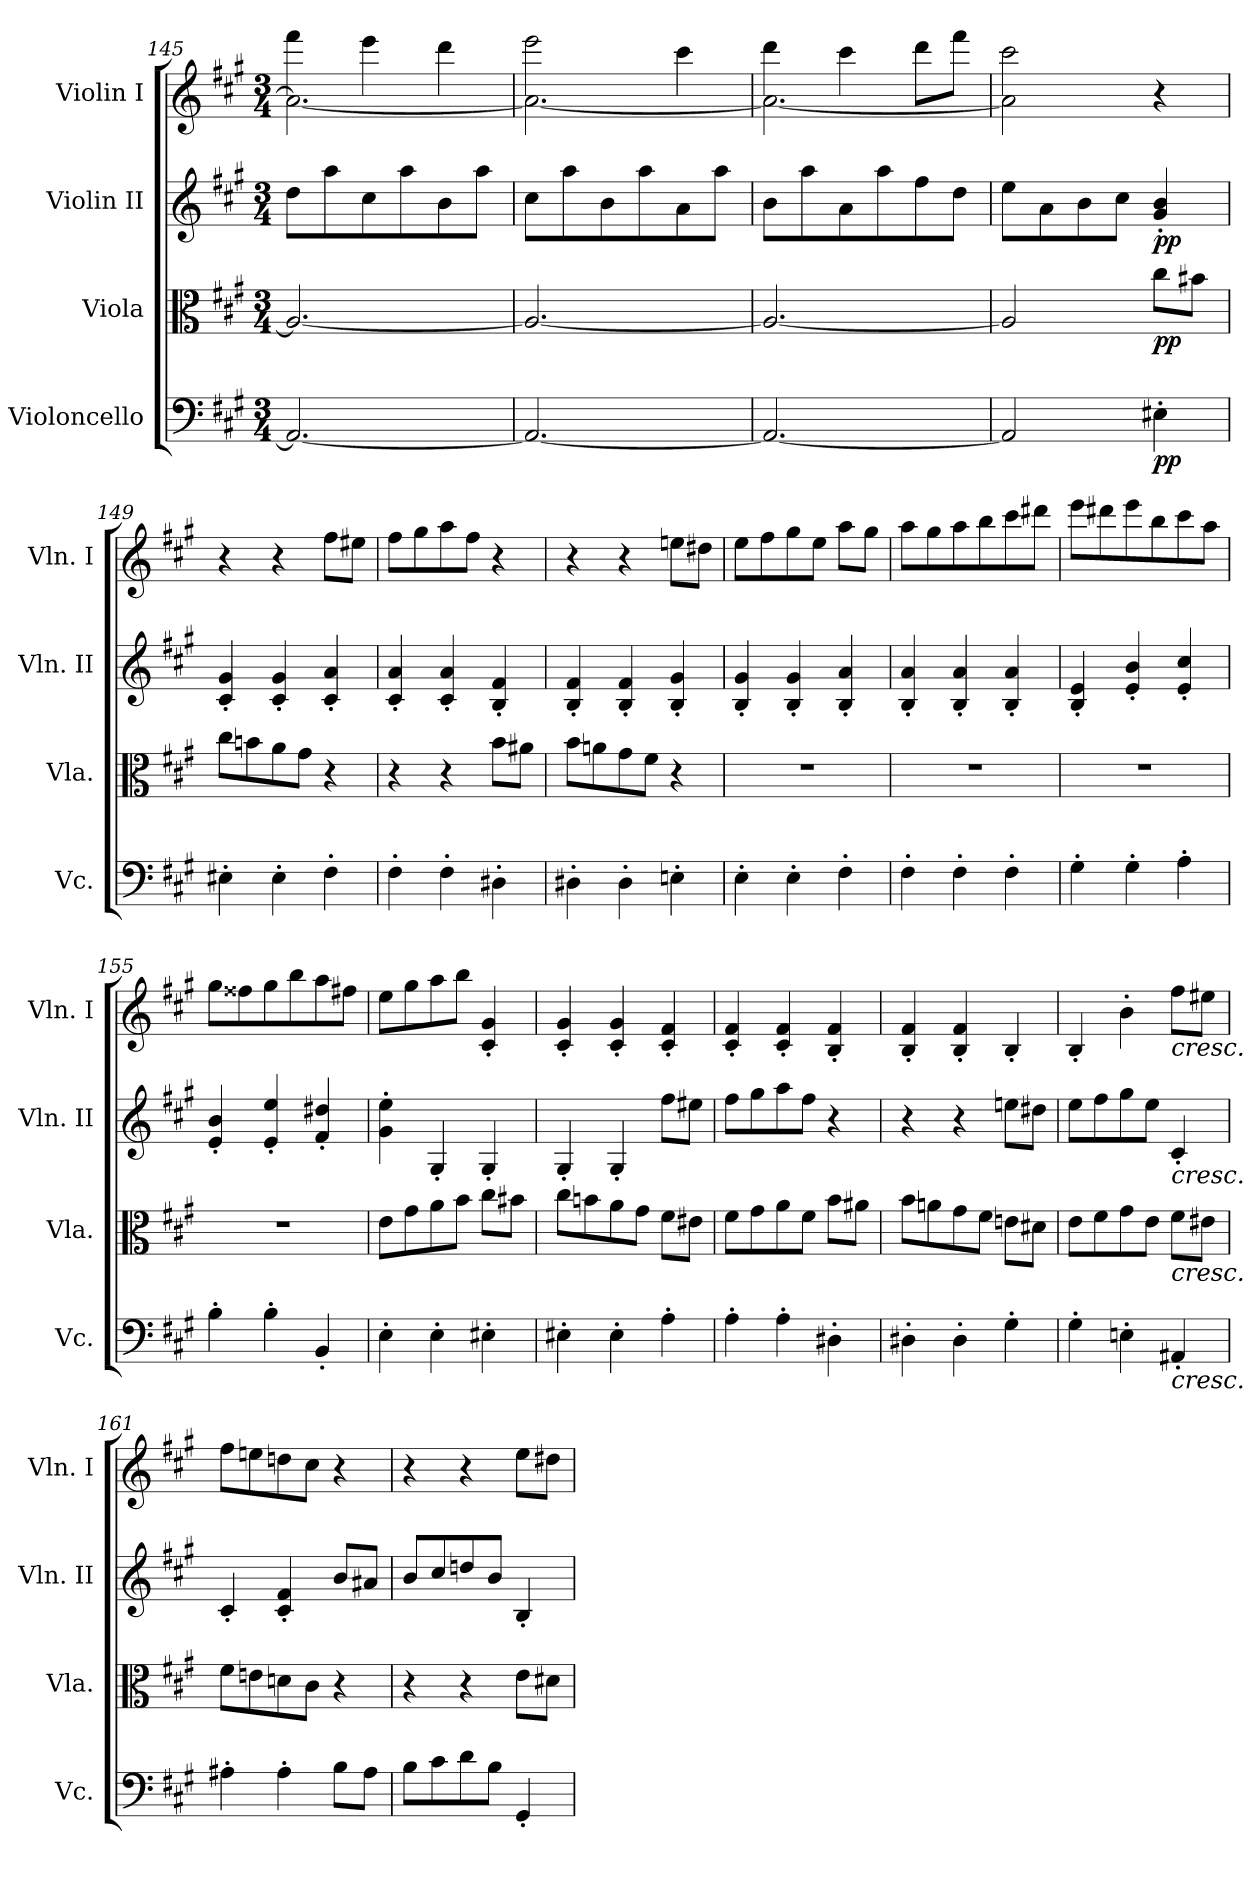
**kern	**dynam	**kern	**dynam	**kern	**dynam	**kern
*part4	*part4	*part3	*part3	*part2	*part2	*part1
*staff4	*staff4	*staff3	*staff3	*staff2	*staff2	*staff1
*I"Violoncello	*	*I"Viola	*	*I"Violin II	*	*I"Violin I
*I'Vc.	*	*I'Vla.	*	*I'Vln. II	*	*I'Vln. I
*clefF4	*	*clefC3	*	*clefG2	*	*clefG2
*k[f#c#g#]	*	*k[f#c#g#]	*	*k[f#c#g#]	*	*k[f#c#g#]
*M3/4	*	*M3/4	*	*M3/4	*	*M3/4
=145	=145	=145	=145	=145	=145	=145
*	*	*	*	*	*	*^
2.AA/_	.	2.A/_	.	8dd\L	.	4fff#\	2.a\_
.	.	.	.	8aa\	.	.	.
.	.	.	.	8cc#\	.	4eee\	.
.	.	.	.	8aa\	.	.	.
.	.	.	.	8b\	.	4ddd\	.
.	.	.	.	8aa\J	.	.	.
=146	=146	=146	=146	=146	=146	=146	=146
2.AA/_	.	2.A/_	.	8cc#\L	.	2eee\	2.a\_
.	.	.	.	8aa\	.	.	.
.	.	.	.	8b\	.	.	.
.	.	.	.	8aa\	.	.	.
.	.	.	.	8a\	.	4ccc#\	.
.	.	.	.	8aa\J	.	.	.
=147	=147	=147	=147	=147	=147	=147	=147
2.AA/_	.	2.A/_	.	8b\L	.	4ddd\	2.a\_
.	.	.	.	8aa\	.	.	.
.	.	.	.	8a\	.	4ccc#\	.
.	.	.	.	8aa\	.	.	.
.	.	.	.	8ff#\	.	8ddd\L	.
.	.	.	.	8dd\J	.	8fff#\J	.
=148	=148	=148	=148	=148	=148	=148	=148
2AA/]	.	2A/]	.	8ee\L	.	2ccc#\	2a\]
.	.	.	.	8a\	.	.	.
.	.	.	.	8b\	.	.	.
.	.	.	.	8cc#\J	.	.	.
!	!LO:DY:b	!	!LO:DY:b	!	!LO:DY:b	!	!
4E#X'\	pp	8cc#\L	pp	4g#/' 4b/'	pp	4r	4ryy
.	.	8b#X\J	.	.	.	.	.
*	*	*	*	*	*	*v	*v
!!LO:PB:g=z
=149	=149	=149	=149	=149	=149	=149
4E#X'\	.	8cc#\L	.	4c#/' 4g#/'	.	4r
.	.	8bn\	.	.	.	.
4E#'\	.	8a\	.	4c#/' 4g#/'	.	4r
.	.	8g#\J	.	.	.	.
4F#'\	.	4r	.	4c#/' 4a/'	.	8ff#\L
.	.	.	.	.	.	8ee#X\J
=150	=150	=150	=150	=150	=150	=150
4F#'\	.	4r	.	4c#/' 4a/'	.	8ff#\L
.	.	.	.	.	.	8gg#\
4F#'\	.	4r	.	4c#/' 4a/'	.	8aa\
.	.	.	.	.	.	8ff#\J
4D#X'\	.	8b\L	.	4B/' 4f#/'	.	4r
.	.	8a#X\J	.	.	.	.
=151	=151	=151	=151	=151	=151	=151
4D#X'\	.	8b\L	.	4B/' 4f#/'	.	4r
.	.	8an\	.	.	.	.
4D#'\	.	8g#\	.	4B/' 4f#/'	.	4r
.	.	8f#\J	.	.	.	.
4En'\	.	4r	.	4B/' 4g#/'	.	8een\L
.	.	.	.	.	.	8dd#X\J
=152	=152	=152	=152	=152	=152	=152
4E'\	.	2.r	.	4B/' 4g#/'	.	8ee\L
.	.	.	.	.	.	8ff#\
4E'\	.	.	.	4B/' 4g#/'	.	8gg#\
.	.	.	.	.	.	8ee\J
4F#'\	.	.	.	4B/' 4a/'	.	8aa\L
.	.	.	.	.	.	8gg#\J
=153	=153	=153	=153	=153	=153	=153
4F#'\	.	2.r	.	4B/' 4a/'	.	8aa\L
.	.	.	.	.	.	8gg#\
4F#'\	.	.	.	4B/' 4a/'	.	8aa\
.	.	.	.	.	.	8bb\
4F#'\	.	.	.	4B/' 4a/'	.	8ccc#\
.	.	.	.	.	.	8ddd#X\J
!!LO:LB:g=z
=154	=154	=154	=154	=154	=154	=154
4G#'\	.	2.r	.	4B/' 4e/'	.	8eee\L
.	.	.	.	.	.	8ddd#X\
4G#'\	.	.	.	4e/' 4b/'	.	8eee\
.	.	.	.	.	.	8bb\
4A'\	.	.	.	4e/' 4cc#/'	.	8ccc#\
.	.	.	.	.	.	8aa\J
=155	=155	=155	=155	=155	=155	=155
4B'\	.	2.r	.	4e/' 4b/'	.	8gg#\L
.	.	.	.	.	.	8ff##X\
4B'\	.	.	.	4e/' 4ee/'	.	8gg#\
.	.	.	.	.	.	8bb\
4BB'/	.	.	.	4f#/' 4dd#X/'	.	8aa\
.	.	.	.	.	.	8ff#X\J
=156	=156	=156	=156	=156	=156	=156
4E'\	.	8e\L	.	4g#\' 4ee\'	.	8ee\L
.	.	8g#\	.	.	.	8gg#\
4E'\	.	8a\	.	4G#'/	.	8aa\
.	.	8b\J	.	.	.	8bb\J
4E#X'\	.	8cc#\L	.	4G#'/	.	4c#/' 4g#/'
.	.	8b#X\J	.	.	.	.
=157	=157	=157	=157	=157	=157	=157
4E#X'\	.	8cc#\L	.	4G#'/	.	4c#/' 4g#/'
.	.	8bn\	.	.	.	.
4E#'\	.	8a\	.	4G#'/	.	4c#/' 4g#/'
.	.	8g#\J	.	.	.	.
4A'\	.	8f#\L	.	8ff#\L	.	4c#/' 4f#/'
.	.	8e#X\J	.	8ee#X\J	.	.
=158	=158	=158	=158	=158	=158	=158
4A'\	.	8f#\L	.	8ff#\L	.	4c#/' 4f#/'
.	.	8g#\	.	8gg#\	.	.
4A'\	.	8a\	.	8aa\	.	4c#/' 4f#/'
.	.	8f#\J	.	8ff#\J	.	.
4D#X'\	.	8b\L	.	4r	.	4B/' 4f#/'
.	.	8a#X\J	.	.	.	.
!!LO:LB:g=z
=159	=159	=159	=159	=159	=159	=159
4D#X'\	.	8b\L	.	4r	.	4B/' 4f#/'
.	.	8an\	.	.	.	.
4D#'\	.	8g#\	.	4r	.	4B/' 4f#/'
.	.	8f#\J	.	.	.	.
4G#'\	.	8en\L	.	8een\L	.	4B'/
.	.	8d#X\J	.	8dd#X\J	.	.
=160	=160	=160	=160	=160	=160	=160
4G#'\	.	8e\L	.	8ee\L	.	4B'/
.	.	8f#\	.	8ff#\	.	.
4En'\	.	8g#\	.	8gg#\	.	4b'\
.	.	8e\J	.	8ee\J	.	.
!	!	!	!	!	!	!LO:TX:b:i:t=cresc.
!	!	!	!	!LO:TX:b:i:t=cresc.	!	!
!	!	!LO:TX:b:i:t=cresc.	!	!	!	!
!LO:TX:b:i:t=cresc.	!	!	!	!	!	!
4AA#X'/	.	8f#\L	.	4c#'/	.	8ff#\L
.	.	8e#X\J	.	.	.	8ee#X\J
=161	=161	=161	=161	=161	=161	=161
4A#X'\	.	8f#\L	.	4c#'/	.	8ff#\L
.	.	8en\	.	.	.	8een\
4A#'\	.	8dn\	.	4c#/' 4f#/'	.	8ddn\
.	.	8c#\J	.	.	.	8cc#\J
8B\L	.	4r	.	8b/L	.	4r
8A#\J	.	.	.	8a#X/J	.	.
=162	=162	=162	=162	=162	=162	=162
8B\L	.	4r	.	8b/L	.	4r
8c#\	.	.	.	8cc#/	.	.
8d\	.	4r	.	8ddn/	.	4r
8B\J	.	.	.	8b/J	.	.
4GG#'/	.	8e\L	.	4B'/	.	8ee\L
.	.	8d#X\J	.	.	.	8dd#X\J
=	=	=	=	=	=	=
*-	*-	*-	*-	*-	*-	*-
